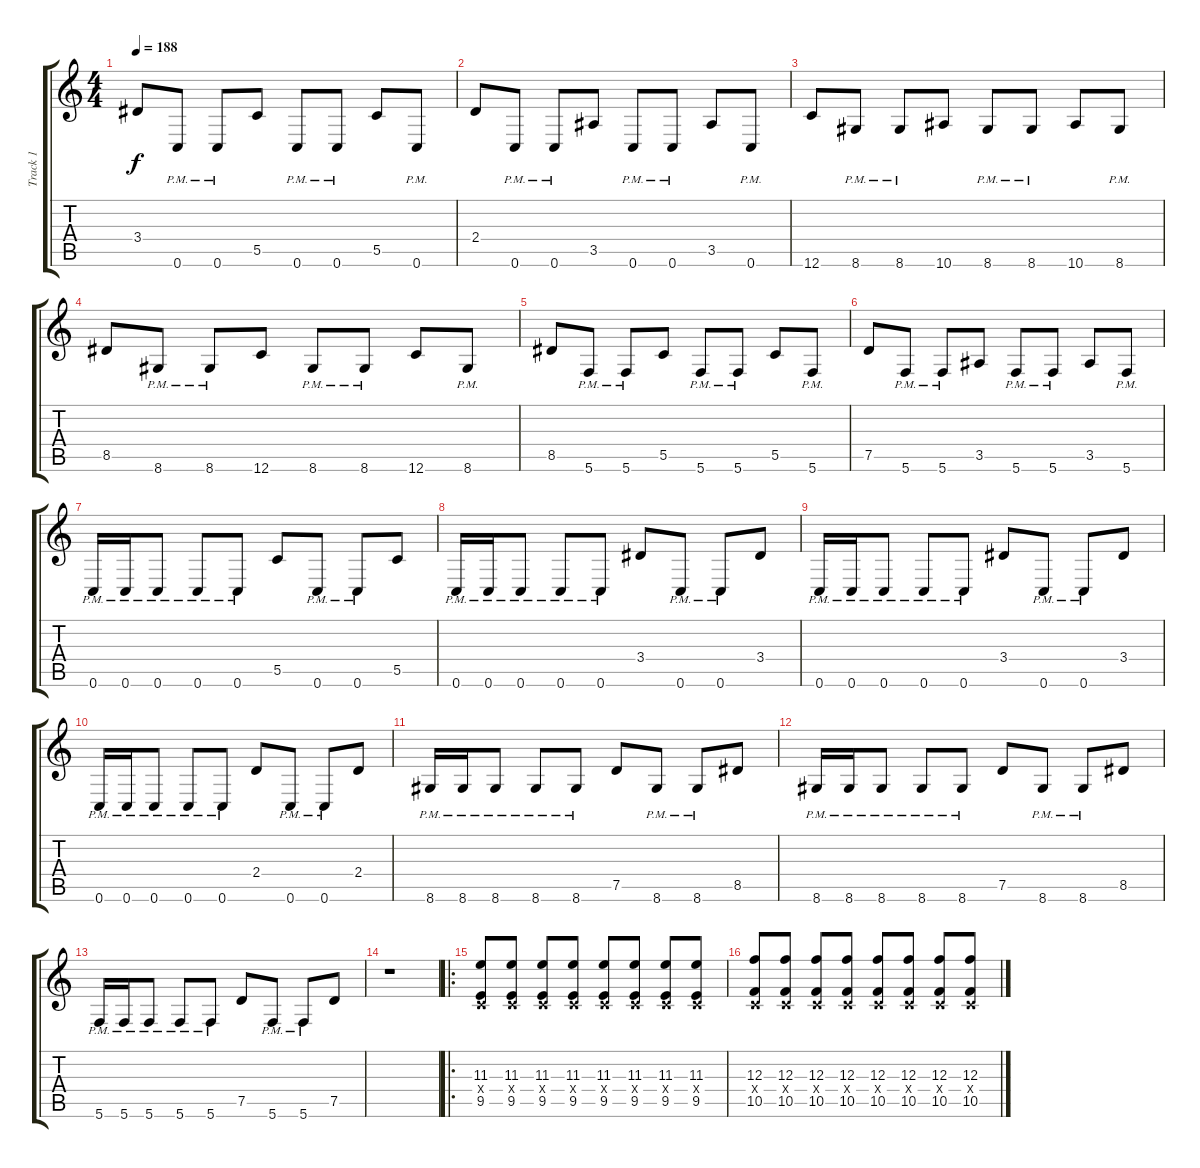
\track ("Track 1" "Track 1") {instrument distortionguitar}
\staff {score tabs}
\tuning (D4 A3 F3 C3 G2 C2) {hide}
\ts (4 4)
\tempo 188
\clef g2
\ks c
3.4.8{dy f} 0.6{pm}.8 0.6{pm}.8 5.5.8 0.6{pm}.8 0.6{pm}.8 5.5.8 0.6{pm}.8 |
2.4.8 0.6{pm}.8 0.6{pm}.8 3.5.8 0.6{pm}.8 0.6{pm}.8 3.5.8 0.6{pm}.8 |
12.6.8 8.6{pm}.8 8.6{pm}.8 10.6.8 8.6{pm}.8 8.6{pm}.8 10.6.8 8.6{pm}.8 |
8.5.8 8.6{pm}.8 8.6{pm}.8 12.6.8 8.6{pm}.8 8.6{pm}.8 12.6.8 8.6{pm}.8 |
8.5.8 5.6{pm}.8 5.6{pm}.8 5.5.8 5.6{pm}.8 5.6{pm}.8 5.5.8 5.6{pm}.8 |
7.5.8 5.6{pm}.8 5.6{pm}.8 3.5.8 5.6{pm}.8 5.6{pm}.8 3.5.8 5.6{pm}.8 |
0.6{pm}.16 0.6{pm}.16 0.6{pm}.8 0.6{pm}.8 0.6{pm}.8 5.5.8 0.6{pm}.8 0.6{pm}.8 5.5.8 |
0.6{pm}.16 0.6{pm}.16 0.6{pm}.8 0.6{pm}.8 0.6{pm}.8 3.4.8 0.6{pm}.8 0.6{pm}.8 3.4.8 |
0.6{pm}.16 0.6{pm}.16 0.6{pm}.8 0.6{pm}.8 0.6{pm}.8 3.4.8 0.6{pm}.8 0.6{pm}.8 3.4.8 |
0.6{pm}.16 0.6{pm}.16 0.6{pm}.8 0.6{pm}.8 0.6{pm}.8 2.4.8 0.6{pm}.8 0.6{pm}.8 2.4.8 |
8.6{pm}.16 8.6{pm}.16 8.6{pm}.8 8.6{pm}.8 8.6{pm}.8 7.5.8 8.6{pm}.8 8.6{pm}.8 8.5.8 |
8.6{pm}.16 8.6{pm}.16 8.6{pm}.8 8.6{pm}.8 8.6{pm}.8 7.5.8 8.6{pm}.8 8.6{pm}.8 8.5.8 |
5.6{pm}.16 5.6{pm}.16 5.6{pm}.8 5.6{pm}.8 5.6{pm}.8 7.5.8 5.6{pm}.8 5.6{pm}.8 7.5.8 |
r.1 |
\ro
(11.3 0.4{x} 9.5).8 (11.3 0.4{x} 9.5).8 (11.3 0.4{x} 9.5).8 (11.3 0.4{x} 9.5).8 (11.3 0.4{x} 9.5).8 (11.3 0.4{x} 9.5).8 (11.3 0.4{x} 9.5).8 (11.3 0.4{x} 9.5).8 |
(12.3 0.4{x} 10.5).8 (12.3 0.4{x} 10.5).8 (12.3 0.4{x} 10.5).8 (12.3 0.4{x} 10.5).8 (12.3 0.4{x} 10.5).8 (12.3 0.4{x} 10.5).8 (12.3 0.4{x} 10.5).8 (12.3 0.4{x} 10.5).8
